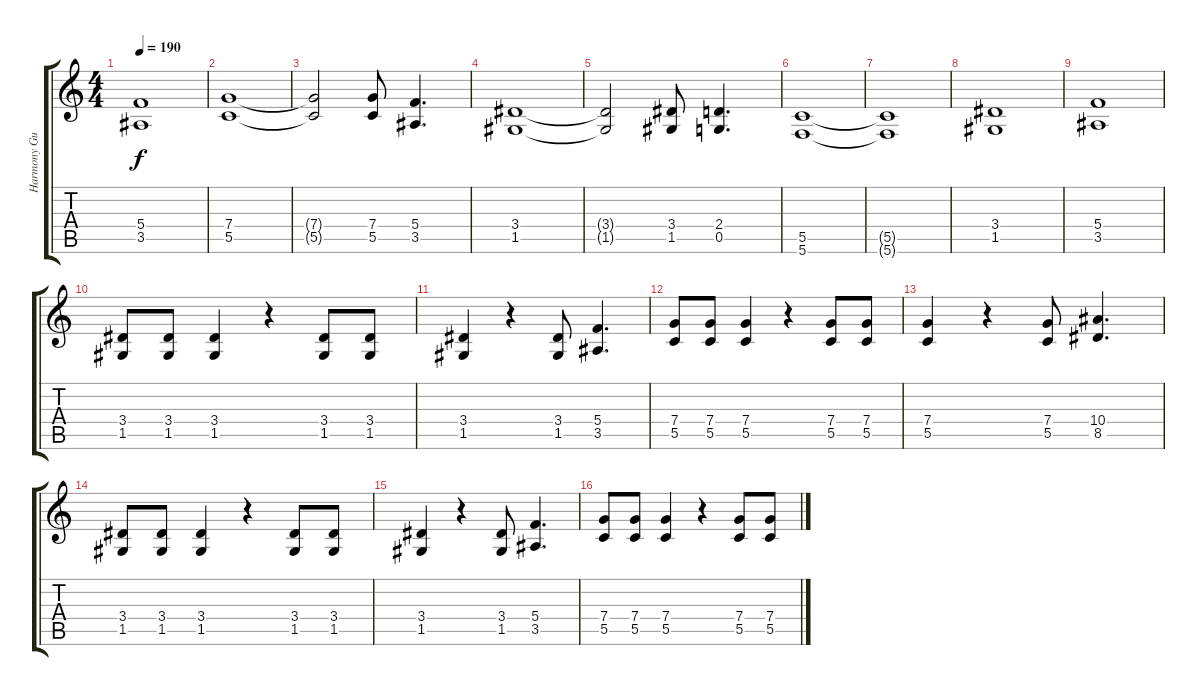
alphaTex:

\track ("Harmony Guitar" "Harmony Gu") {instrument distortionguitar}
\staff {score tabs}
\tuning (D4 A3 F3 C3 G2 C2) {hide}
\ts (4 4)
\tempo 190
\clef g2
\ks c
(5.4 3.5).1{dy f} |
(7.4 5.5).1 |
(7.4{t} 5.5{t}).2 (7.4 5.5).8 (5.4 3.5).4{d} |
(3.4 1.5).1 |
(3.4{t} 1.5{t}).2 (3.4 1.5).8 (2.4 0.5).4{d} |
(5.5 5.6).1 |
(5.5{t} 5.6{t}).1 |
(3.4 1.5).1 |
(5.4 3.5).1 |
(3.4 1.5).8 (3.4 1.5).8 (3.4 1.5).4 r.4 (3.4 1.5).8 (3.4 1.5).8 |
(3.4 1.5).4 r.4 (3.4 1.5).8 (5.4 3.5).4{d} |
(7.4 5.5).8 (7.4 5.5).8 (7.4 5.5).4 r.4 (7.4 5.5).8 (7.4 5.5).8 |
(7.4 5.5).4 r.4 (7.4 5.5).8 (10.4 8.5).4{d} |
(3.4 1.5).8 (3.4 1.5).8 (3.4 1.5).4 r.4 (3.4 1.5).8 (3.4 1.5).8 |
(3.4 1.5).4 r.4 (3.4 1.5).8 (5.4 3.5).4{d} |
(7.4 5.5).8 (7.4 5.5).8 (7.4 5.5).4 r.4 (7.4 5.5).8 (7.4 5.5).8
